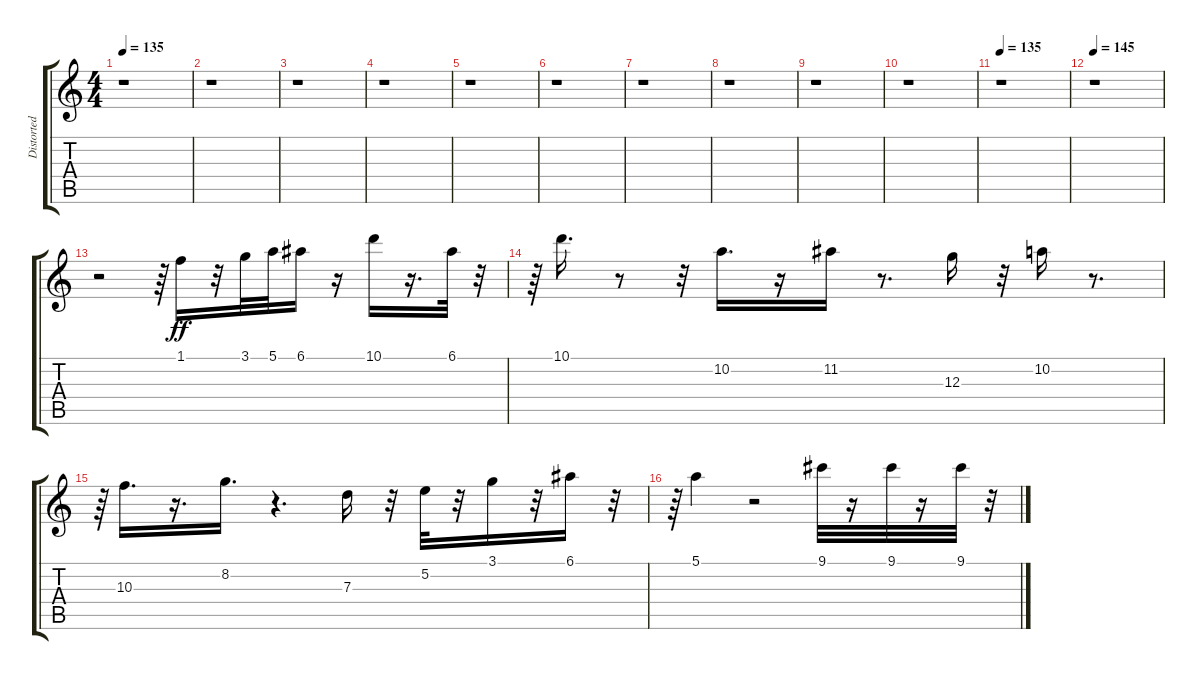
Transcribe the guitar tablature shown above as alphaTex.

\track ("Distorted Guitar 1" "Distorted ") {instrument distortionguitar}
\staff {score tabs}
\tuning (E4 B3 G3 D3 A2 E2) {hide}
\ts (4 4)
\tempo 135
\clef g2
\ks c
r.1{dy f} |
r.1 |
r.1 |
r.1 |
r.1 |
r.1 |
r.1 |
r.1 |
r.1 |
r.1 |
\tempo 135
r.1 |
\tempo 145
r.1 |
r.2 r.64 1.1.16{dy ff} r.32 3.1.32 5.1.32 6.1.16 r.16 10.1.16 r.16{d} 6.1.32 r.32 |
r.64 10.1.16{d} r.8 r.32 10.2.16{d} r.16 11.2.16 r.8{d} 12.3.16 r.32 10.2.16 r.8{d} |
r.64 10.3.16{d} r.16{d} 8.2.16{d} r.4{d} 7.3.16 r.32 5.2.32 r.32 3.1.16 r.32 6.1.16 r.32 |
r.64 5.1.4 r.2 9.1.32 r.16 9.1.32 r.16 9.1.32 r.32
